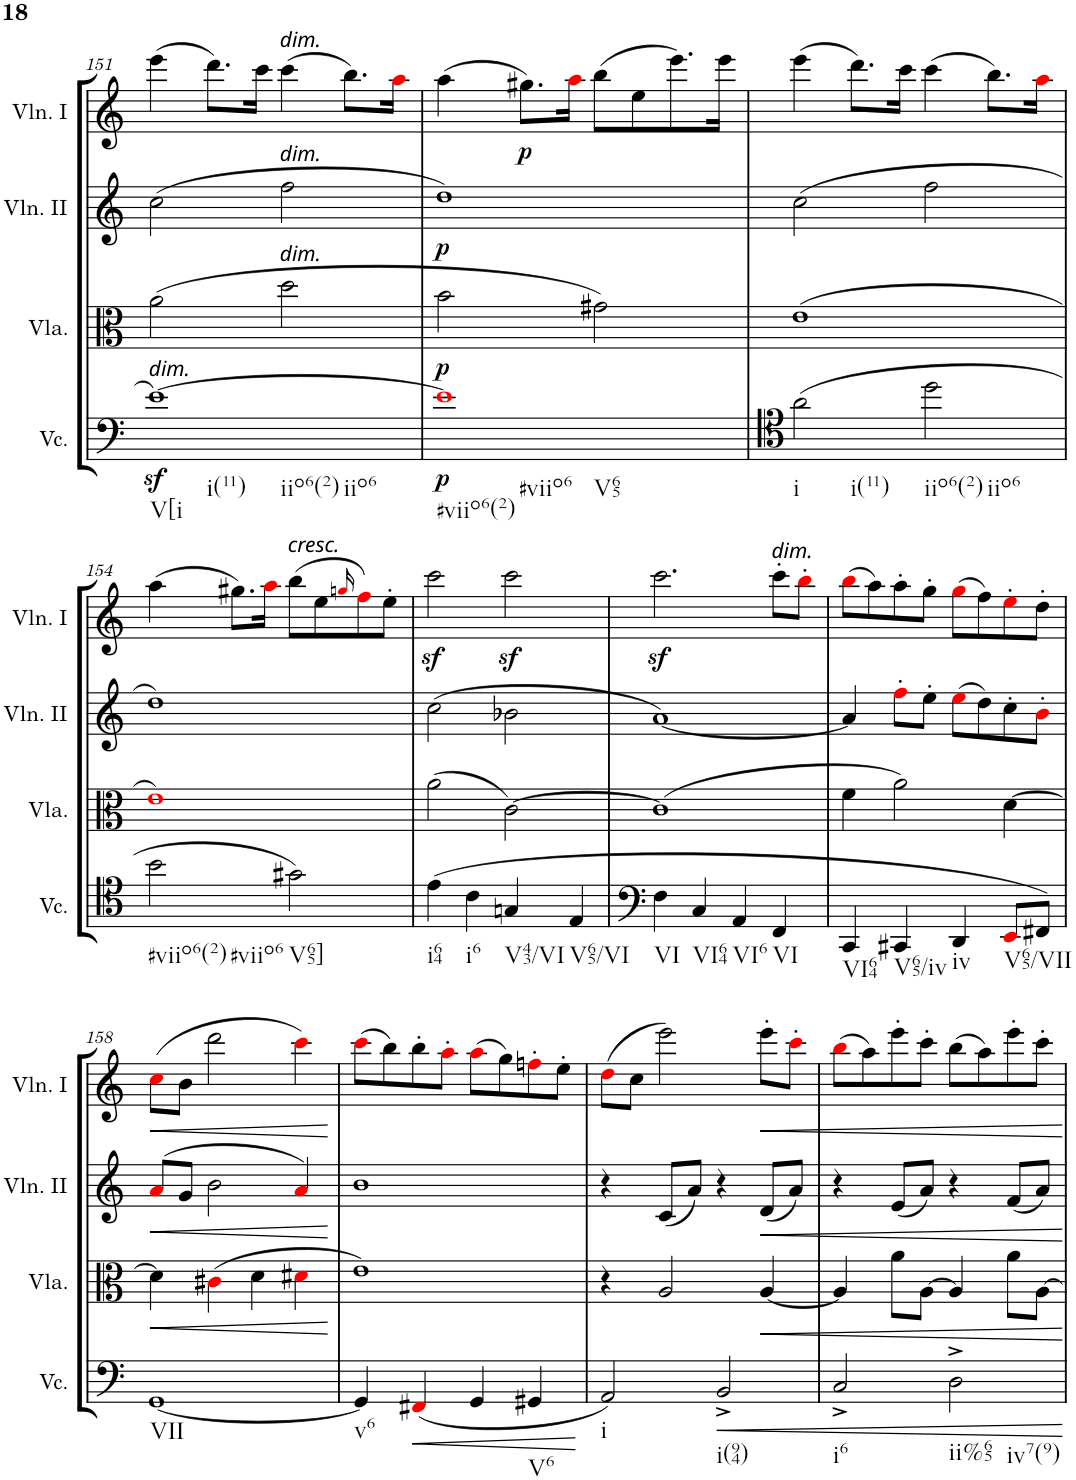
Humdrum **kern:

**kern	**dynam	**kern	**dynam	**kern	**dynam	**kern	**dynam
*part4	*part4	*part3	*part3	*part2	*part2	*part1	*part1
*staff4	*staff4	*staff3	*staff3	*staff2	*staff2	*staff1	*staff1
*I"Violoncello	*	*I"Viola	*	*I"Violino II	*	*I"Violino I	*
*I'Vc.	*	*I'Vla.	*	*I'Vln. II	*	*I'Vln. I	*
!!LO:PB:g=z
*clefC4	*	*clefC3	*	*clefG2	*	*clefG2	*
*k[]	*	*k[]	*	*k[]	*	*k[]	*
*C:	*	*C:	*	*C:	*	*C:	*
*M4/4	*	*M4/4	*	*M4/4	*	*M4/4	*
*met(c)	*	*met(c)	*	*met(c)	*	*met(c)	*
=151	=151	=151	=151	=151	=151	=151	=151
!LO:TX:a:i:t=dim.	!	!	!	!	!	!	!
!LO:TX:b:t=V[i	!	!	!	!	!	!	!
!LO:TX:b:t=i(11)	!	!	!	!	!	!	!
!LO:TX:b:t=iio6(2)	!	!	!	!	!	!	!
!LO:TX:b:t=iio6	!	!	!	!	!	!	!
[1ez<	.	(>2a\	.	(>2cc\	.	(>4eee\	.
.	.	.	.	.	.	8.ddd\L)	.
.	.	.	.	.	.	16ccc\Jk	.
!	!	!	!	!	!	!LO:TX:a:i:t=dim.	!
!	!	!	!	!LO:TX:a:i:t=dim.	!	!	!
!	!	!LO:TX:a:i:t=dim.	!	!	!	!	!
.	.	2dd\	.	2ff\	.	(>4ccc\	.
.	.	.	.	.	.	8.bb\L)	.
.	.	.	.	.	.	16aai\Jk	.
=152	=152	=152	=152	=152	=152	=152	=152
!LO:TX:b:t=#viio6(2)	!	!	!	!	!	!	!
!LO:TX:b:t=#viio6	!	!	!	!	!	!	!
!LO:TX:b:t=V65	!	!	!	!	!	!	!
!	!LO:DY:b	!	!LO:DY:b	!	!LO:DY:b	!	!
1ei]	p	2b\	p	1dd)	p	(>4aa\	.
!	!	!	!	!	!	!	!LO:DY:b
.	.	.	.	.	.	8.gg#X\L)	p
.	.	.	.	.	.	16aai\Jk	.
.	.	2g#X\)	.	.	.	(>8bb\L	.
.	.	.	.	.	.	8ee\	.
.	.	.	.	.	.	8.eee\)	.
.	.	.	.	.	.	16eee\Jk	.
=153	=153	=153	=153	=153	=153	=153	=153
!LO:TX:b:t=i	!	!	!	!	!	!	!
!LO:TX:b:t=i(11)	!	!	!	!	!	!	!
(>2a\	.	(>1e	.	(>2cc\	.	(>4eee\	.
.	.	.	.	.	.	8.ddd\L)	.
.	.	.	.	.	.	16ccc\Jk	.
!LO:TX:b:t=iio6(2)	!	!	!	!	!	!	!
!LO:TX:b:t=iio6	!	!	!	!	!	!	!
2dd\	.	.	.	2ff\	.	(>4ccc\	.
.	.	.	.	.	.	8.bb\L)	.
.	.	.	.	.	.	16aai\Jk	.
!!LO:LB:g=z
=154	=154	=154	=154	=154	=154	=154	=154
!LO:TX:b:t=#viio6(2)	!	!	!	!	!	!	!
!LO:TX:b:t=#viio6	!	!	!	!	!	!	!
2b\	.	1ei)	.	1dd)	.	(>4aa\	.
.	.	.	.	.	.	8.gg#X\L)	.
.	.	.	.	.	.	16aai\Jk	.
!	!	!	!	!	!	!LO:TX:a:i:t=cresc.	!
!LO:TX:b:t=V65]	!	!	!	!	!	!	!
2g#X\)	.	.	.	.	.	(>8bb\L	.
.	.	.	.	.	.	8ee\	.
.	.	.	.	.	.	16qggni/	.
.	.	.	.	.	.	8ffi\)	.
.	.	.	.	.	.	8ee'\J	.
=155	=155	=155	=155	=155	=155	=155	=155
!LO:TX:b:t=i64	!	!	!	!	!	!	!
(>4e\	.	(>2a\	.	(>2cc\	.	2cccz<\	.
!LO:TX:b:t=i6	!	!	!	!	!	!	!
4c\	.	.	.	.	.	.	.
!LO:TX:b:t=V43/VI	!	!	!	!	!	!	!
4Gn/	.	[2c\)	.	2b-X\	.	2cccz<\	.
!LO:TX:b:t=V65/VI	!	!	!	!	!	!	!
4E/	.	.	.	.	.	.	.
=156	=156	=156	=156	=156	=156	=156	=156
!LO:TX:b:t=VI	!	!	!	!	!	!	!
4F\	.	(>1c]	.	[1a)	.	2.cccz<\	.
!LO:TX:b:t=VI64	!	!	!	!	!	!	!
4C/	.	.	.	.	.	.	.
!LO:TX:b:t=VI6	!	!	!	!	!	!	!
4AA/	.	.	.	.	.	.	.
!	!	!	!	!	!	!LO:TX:a:i:t=dim.	!
!LO:TX:b:t=VI	!	!	!	!	!	!	!
4FF/	.	.	.	.	.	8ccc'\L	.
.	.	.	.	.	.	8bb'i\J	.
=157	=157	=157	=157	=157	=157	=157	=157
!LO:TX:b:t=VI64	!	!	!	!	!	!	!
4CC/	.	4f\	.	4a/]	.	(>8bbi\L	.
.	.	.	.	.	.	8aa\)	.
!LO:TX:b:t=V65/iv	!	!	!	!	!	!	!
4CC#X/	.	2a\)	.	8ff'i\L	.	8aa'\	.
.	.	.	.	8ee'\J	.	8gg'\J	.
!LO:TX:b:t=iv	!	!	!	!	!	!	!
4DD/	.	.	.	(>8eei\L	.	(>8ggi\L	.
.	.	.	.	8dd\)	.	8ff\)	.
!LO:TX:b:t=V65/VII	!	!	!	!	!	!	!
8EEi/L	.	[4d\	.	8cc'\	.	8ee'i\	.
8FF#X/J)	.	.	.	8b'i\J	.	8dd'\J	.
!!LO:LB:g=z
=158	=158	=158	=158	=158	=158	=158	=158
!LO:TX:b:t=VII	!	!	!	!	!	!	!
!	!	!	!LO:HP:b	!	!LO:HP:b	!	!LO:HP:b
[1GG	.	4d\]	<	(>8ai/L	<	(>8cci\L	<
.	.	.	.	8g/J	.	8b\J	.
.	.	(>4c#Xi\	.	2b\	.	2ddd\	.
.	.	4d\	.	.	.	.	.
.	.	4d#Xi\	.	4ai/)	.	4ccci\)	.
.	.	.	[	.	[	.	[
=159	=159	=159	=159	=159	=159	=159	=159
!LO:TX:b:t=v6	!	!	!	!	!	!	!
4GG/]	.	1e)	.	1b	.	(>8ccci\L	.
.	.	.	.	.	.	8bb\)	.
!	!LO:HP:b	!	!	!	!	!	!
(<4FF#Xi/	<	.	.	.	.	8bb'\	.
.	.	.	.	.	.	8aa'i\J	.
4GG/	.	.	.	.	.	(>8aai\L	.
.	.	.	.	.	.	8gg\)	.
!LO:TX:b:t=V6	!	!	!	!	!	!	!
4GG#X/	.	.	.	.	.	8ffn'i\	.
.	.	.	.	.	.	8ee'\J	.
.	[	.	.	.	.	.	.
=160	=160	=160	=160	=160	=160	=160	=160
!LO:TX:b:t=i	!	!	!	!	!	!	!
2AA/)	.	4r	.	4r	.	(>8ddi\L	.
.	.	.	.	.	.	8cc\J	.
.	.	2A/	.	(<8c/L	.	2eee\)	.
.	.	.	.	8a/J)	.	.	.
!LO:TX:b:t=i(94)	!	!	!	!	!	!	!
2BB^/	.	.	.	4r	.	.	.
.	.	[4A/	.	(<8d/L	.	8eee'\L	.
.	.	.	.	8a/J)	.	8ccc'i\J	.
=161	=161	=161	=161	=161	=161	=161	=161
!LO:TX:b:t=i6	!	!	!	!	!	!	!
2C^/	.	4A/]	.	4r	.	(>8bbi\L	.
.	.	.	.	.	.	8aa\)	.
.	.	8a\L	.	(<8e/L	.	8eee'\	.
.	.	[8A\J	.	8a/J)	.	8ccc'\J	.
!LO:TX:b:t=ii%65	!	!	!	!	!	!	!
!LO:TX:b:t=iv7(9)	!	!	!	!	!	!	!
2D^\	.	4A/]	.	4r	.	(>8bb\L	.
.	.	.	.	.	.	8aa\)	.
.	.	8a\L	.	(<8f/L	.	8eee'\	.
.	.	[8A\J	.	8a/J)	.	8ccc'\J	.
=	=	=	=	=	=	=	=
*-	*-	*-	*-	*-	*-	*-	*-
